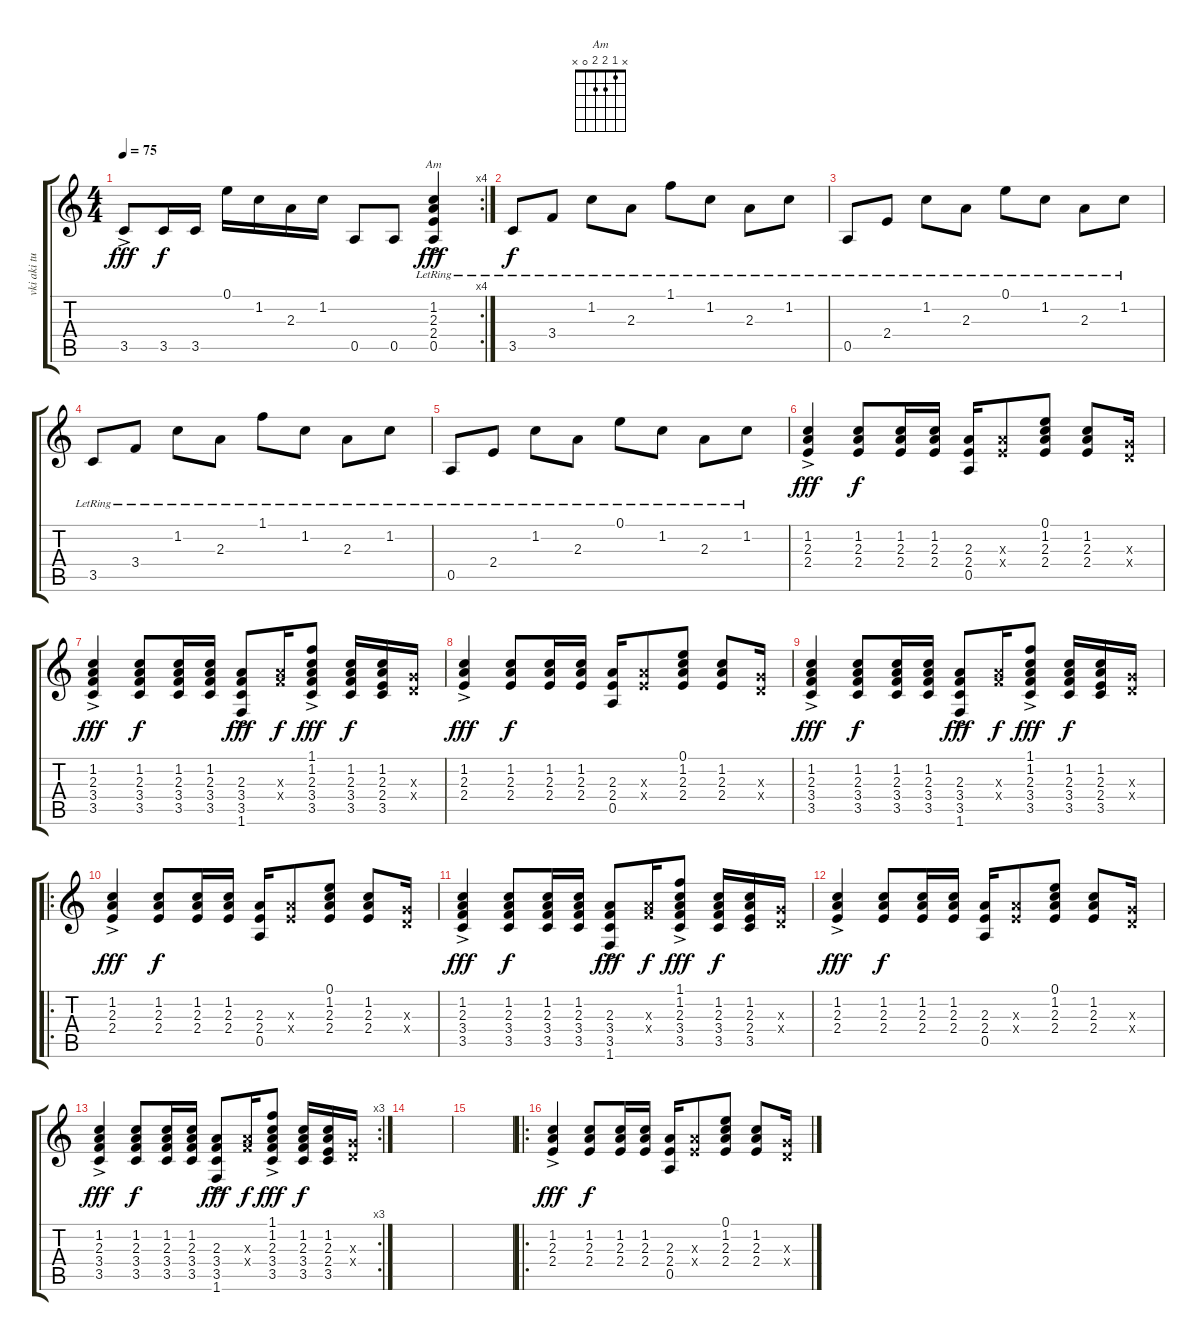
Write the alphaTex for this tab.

\track ("vki aki tud gitározni" "vki aki tu") {instrument acousticguitarsteel}
\staff {score tabs}
\tuning (E4 B3 G3 D3 A2 E2) {hide}
\chord ("Am" x 1 2 2 0 x)
\rc 4
\ts (4 4)
\tempo 75
\clef g2
\ks c
3.5{ac}.8{dy fff} 3.5.16{dy f} 3.5.16 0.1.16 1.2.16 2.3.16 1.2.16 0.5.8 0.5.8 (1.2{ac} 2.3{ac} 2.4{ac lr} 0.5).4{ch "Am" dy fff} |
3.5{lr}.8{dy f} 3.4{lr}.8 1.2{lr}.8 2.3{lr}.8 1.1{lr}.8 1.2{lr}.8 2.3{lr}.8 1.2{lr}.8 |
0.5{lr}.8 2.4{lr}.8 1.2{lr}.8 2.3{lr}.8 0.1{lr}.8 1.2{lr}.8 2.3{lr}.8 1.2{lr}.8 |
3.5{lr}.8 3.4{lr}.8 1.2{lr}.8 2.3{lr}.8 1.1{lr}.8 1.2{lr}.8 2.3{lr}.8 1.2{lr}.8 |
0.5{lr}.8 2.4{lr}.8 1.2{lr}.8 2.3{lr}.8 0.1{lr}.8 1.2{lr}.8 2.3{lr}.8 1.2{lr}.8 |
(1.2 2.3 2.4{ac}).4{dy fff} (1.2 2.3 2.4).8{dy f} (1.2 2.3 2.4).16 (1.2 2.3 2.4).16 (2.3 2.4 0.5).16 (2.3{x} 2.4{x}).8 (0.1 1.2 2.3 2.4).8 (1.2 2.3 2.4).8 (0.3{x} 0.4{x}).16 |
(1.2 2.3 3.4 3.5{ac}).4{dy fff} (1.2 2.3 3.4 3.5).8{dy f} (1.2 2.3 3.4 3.5).16 (1.2 2.3 3.4 3.5).16 (2.3 3.4 3.5 1.6{ac}).8{dy fff} (2.3{x} 3.4{x}).16{dy f} (1.1 1.2 2.3{ac} 3.4 3.5).8{dy fff} (1.2 2.3 3.4 3.5).16{dy f} (1.2 2.3 2.4 3.5).16 (0.3{x} 0.4{x}).16 |
(1.2 2.3 2.4{ac}).4{dy fff} (1.2 2.3 2.4).8{dy f} (1.2 2.3 2.4).16 (1.2 2.3 2.4).16 (2.3 2.4 0.5).16 (2.3{x} 2.4{x}).8 (0.1 1.2 2.3 2.4).8 (1.2 2.3 2.4).8 (0.3{x} 0.4{x}).16 |
(1.2 2.3 3.4 3.5{ac}).4{dy fff} (1.2 2.3 3.4 3.5).8{dy f} (1.2 2.3 3.4 3.5).16 (1.2 2.3 3.4 3.5).16 (2.3 3.4 3.5 1.6{ac}).8{dy fff} (2.3{x} 3.4{x}).16{dy f} (1.1 1.2 2.3{ac} 3.4 3.5).8{dy fff} (1.2 2.3 3.4 3.5).16{dy f} (1.2 2.3 2.4 3.5).16 (0.3{x} 0.4{x}).16 |
\ro
(1.2 2.3 2.4{ac}).4{dy fff} (1.2 2.3 2.4).8{dy f} (1.2 2.3 2.4).16 (1.2 2.3 2.4).16 (2.3 2.4 0.5).16 (2.3{x} 2.4{x}).8 (0.1 1.2 2.3 2.4).8 (1.2 2.3 2.4).8 (0.3{x} 0.4{x}).16 |
(1.2 2.3 3.4 3.5{ac}).4{dy fff} (1.2 2.3 3.4 3.5).8{dy f} (1.2 2.3 3.4 3.5).16 (1.2 2.3 3.4 3.5).16 (2.3 3.4 3.5 1.6{ac}).8{dy fff} (2.3{x} 3.4{x}).16{dy f} (1.1 1.2 2.3{ac} 3.4 3.5).8{dy fff} (1.2 2.3 3.4 3.5).16{dy f} (1.2 2.3 2.4 3.5).16 (0.3{x} 0.4{x}).16 |
(1.2 2.3 2.4{ac}).4{dy fff} (1.2 2.3 2.4).8{dy f} (1.2 2.3 2.4).16 (1.2 2.3 2.4).16 (2.3 2.4 0.5).16 (2.3{x} 2.4{x}).8 (0.1 1.2 2.3 2.4).8 (1.2 2.3 2.4).8 (0.3{x} 0.4{x}).16 |
\rc 3
(1.2 2.3 3.4 3.5{ac}).4{dy fff} (1.2 2.3 3.4 3.5).8{dy f} (1.2 2.3 3.4 3.5).16 (1.2 2.3 3.4 3.5).16 (2.3 3.4 3.5 1.6{ac}).8{dy fff} (2.3{x} 3.4{x}).16{dy f} (1.1 1.2 2.3{ac} 3.4 3.5).8{dy fff} (1.2 2.3 3.4 3.5).16{dy f} (1.2 2.3 2.4 3.5).16 (0.3{x} 0.4{x}).16 |
|
|
\ro
(1.2 2.3 2.4{ac}).4{dy fff} (1.2 2.3 2.4).8{dy f} (1.2 2.3 2.4).16 (1.2 2.3 2.4).16 (2.3 2.4 0.5).16 (2.3{x} 2.4{x}).8 (0.1 1.2 2.3 2.4).8 (1.2 2.3 2.4).8 (0.3{x} 0.4{x}).16
